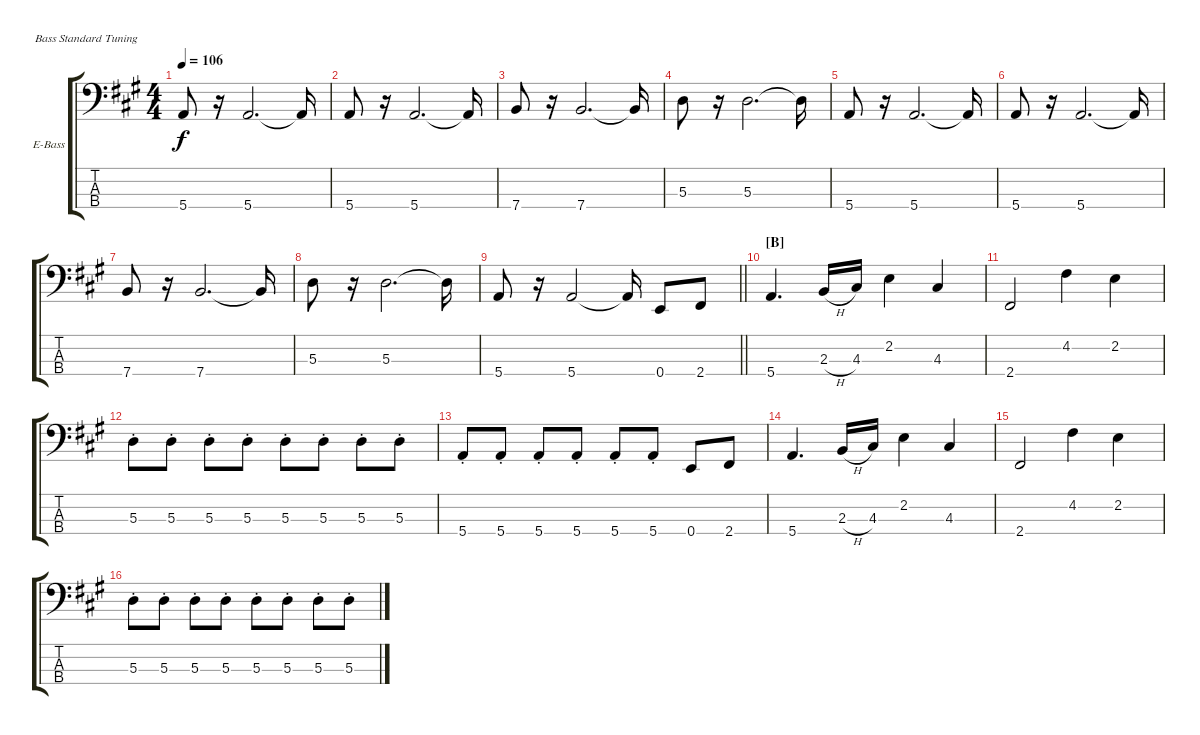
\bracketExtendMode groupsimilarinstruments
\firstSystemTrackNameOrientation horizontal
\otherSystemsTrackNameOrientation horizontal
\track ("Nikolai Fraiture" "E-Bass") {instrument electricbasspick}
\staff {score tabs}
\tuning (G2 D2 A1 E1)
\ts (4 4)
\tempo 106
\clef f4
\ks a
5.4.8{dy f} r.16 5.4.2{d} 5.4{t}.16 |
5.4.8 r.16 5.4.2{d} 5.4{t}.16 |
7.4.8 r.16 7.4.2{d} 7.4{t}.16 |
5.3.8 r.16 5.3.2{d} 5.3{t}.16 |
5.4.8 r.16 5.4.2{d} 5.4{t}.16 |
5.4.8 r.16 5.4.2{d} 5.4{t}.16 |
7.4.8 r.16 7.4.2{d} 7.4{t}.16 |
5.3.8 r.16 5.3.2{d} 5.3{t}.16 |
\barLineRight lightlight
5.4.8 r.16 5.4.2 5.4{t}.16 0.4.8 2.4.8 |
\section ("B" "")
5.4.4{d} 2.3{h}.16 4.3.16 2.2.4 4.3.4 |
2.4.2 4.2.4 2.2.4 |
5.3{st}.8 5.3{st}.8 5.3{st}.8 5.3{st}.8 5.3{st}.8 5.3{st}.8 5.3{st}.8 5.3{st}.8 |
5.4{st}.8 5.4{st}.8 5.4{st}.8 5.4{st}.8 5.4{st}.8 5.4{st}.8 0.4.8 2.4.8 |
5.4.4{d} 2.3{h}.16 4.3.16 2.2.4 4.3.4 |
2.4.2 4.2.4 2.2.4 |
5.3{st}.8 5.3{st}.8 5.3{st}.8 5.3{st}.8 5.3{st}.8 5.3{st}.8 5.3{st}.8 5.3{st}.8
